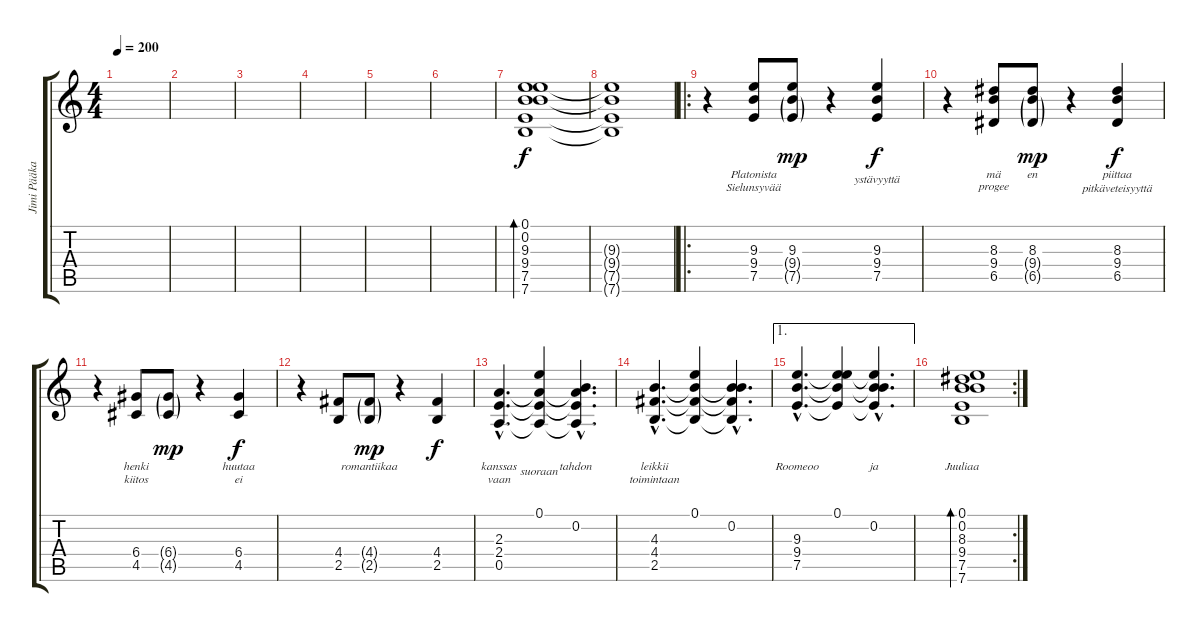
\track ("Jimi Pääkallo" "Jimi Pääka") {instrument electricguitarclean}
\staff {score tabs}
\tuning (E4 B3 G3 D3 A2 E2) {hide}
\ts (4 4)
\tempo 200
\clef g2
\ks c
|
|
|
|
|
|
(0.1 0.2 9.3 9.4 7.5 7.6).1{bd 240 instrument electricguitarclean} |
(9.3{t} 9.4{t} 7.5{t} 7.6{t}).1 |
\ro
r.4 (9.3 9.4 7.5).8{lyrics (0 "Platonista") lyrics (1 "Sielunsyvää") lyrics (2 "") lyrics (3 "") lyrics (4 "")} (9.3 9.4{g} 7.5{g}).8{lyrics (0 "") lyrics (1 "") lyrics (2 "") lyrics (3 "") lyrics (4 "") dy mp} r.4 (9.3 9.4 7.5).4{lyrics (0 "") lyrics (1 "ystävyyttä") lyrics (2 "") lyrics (3 "") lyrics (4 "") dy f} |
r.4 (8.3 9.4 6.5).8{lyrics (0 "mä") lyrics (1 "progee") lyrics (2 "") lyrics (3 "") lyrics (4 "")} (8.3 9.4{g} 6.5{g}).8{lyrics (0 "en") lyrics (1 "") lyrics (2 "") lyrics (3 "") lyrics (4 "") dy mp} r.4 (8.3 9.4 6.5).4{lyrics (0 "piittaa") lyrics (1 "pitkäveteisyyttä") lyrics (2 "") lyrics (3 "") lyrics (4 "") dy f} |
r.4 (6.4 4.5).8{lyrics (0 "henki") lyrics (1 "kiitos") lyrics (2 "") lyrics (3 "") lyrics (4 "")} (6.4{g} 4.5{g}).8{lyrics (0 "") lyrics (1 "") lyrics (2 "") lyrics (3 "") lyrics (4 "") dy mp} r.4 (6.4 4.5).4{lyrics (0 "huutaa") lyrics (1 "ei") lyrics (2 "") lyrics (3 "") lyrics (4 "") dy f} |
r.4 (4.4 2.5).8{lyrics (0 "") lyrics (1 "") lyrics (2 "") lyrics (3 "") lyrics (4 "")} (4.4{g} 2.5{g}).8{lyrics (0 "romantiikaa") lyrics (1 "") lyrics (2 "") lyrics (3 "") lyrics (4 "") dy mp} r.4 (4.4 2.5).4{lyrics (0 "") lyrics (1 "") lyrics (2 "") lyrics (3 "") lyrics (4 "") dy f} |
(2.3{hac} 2.4{hac} 0.5{hac}).4{d lyrics (0 "kanssas") lyrics (1 "vaan") lyrics (2 "") lyrics (3 "") lyrics (4 "")} (0.1 2.3{t} 2.4{t} 0.5{t}).4{lyrics (0 "") lyrics (1 "suoraan") lyrics (2 "") lyrics (3 "") lyrics (4 "")} (0.2{hac} 2.3{hac t} 2.4{hac t} 0.5{hac t}).4{d lyrics (0 "tahdon") lyrics (1 "") lyrics (2 "") lyrics (3 "") lyrics (4 "")} |
(4.3{hac} 4.4{hac} 2.5{hac}).4{d lyrics (0 "leikkii") lyrics (1 "toimintaan") lyrics (2 "") lyrics (3 "") lyrics (4 "")} (0.1 4.3{t} 4.4{t} 2.5{t}).4{lyrics (0 "") lyrics (1 "") lyrics (2 "") lyrics (3 "") lyrics (4 "")} (0.2{hac} 4.3{hac t} 4.4{hac t} 2.5{hac t}).4{d lyrics (0 "") lyrics (1 "") lyrics (2 "") lyrics (3 "") lyrics (4 "")} |
\ae 1
(9.3{hac} 9.4{hac} 7.5{hac}).4{d lyrics (0 "Roomeoo") lyrics (1 "") lyrics (2 "") lyrics (3 "") lyrics (4 "")} (0.1 9.3{t} 9.4{t} 7.5{t}).4{lyrics (0 "") lyrics (1 "") lyrics (2 "") lyrics (3 "") lyrics (4 "")} (0.2{hac} 9.3{hac t} 9.4{hac t} 7.5{hac t}).4{d lyrics (0 "ja") lyrics (1 "") lyrics (2 "") lyrics (3 "") lyrics (4 "")} |
\rc 2
(0.1 0.2 8.3 9.4 7.5 7.6).1{bd 240 lyrics (0 "Juuliaa") lyrics (1 "") lyrics (2 "") lyrics (3 "") lyrics (4 "")}
